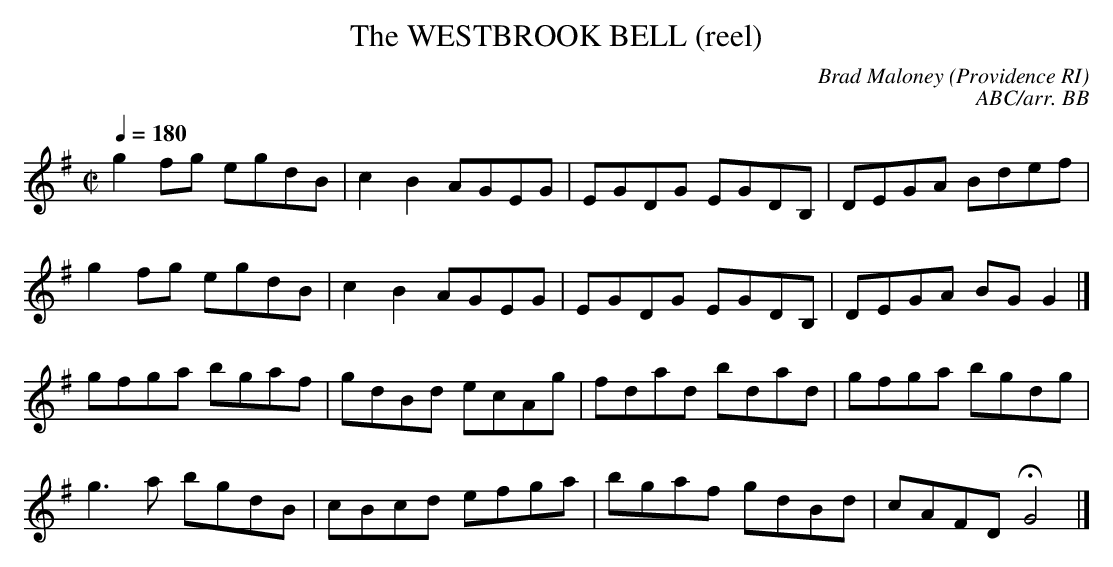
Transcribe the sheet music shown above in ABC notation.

X:1
T:WESTBROOK BELL (reel), The
C:Brad Maloney (Providence RI)
C:ABC/arr. BB
Q:1/4=180
M:C|
L:1/8
K:G
g2fg egdB|c2B2 AGEG|EGDG EGDB,|DEGA Bdef|
g2fg egdB|c2B2 AGEG| EGDG EGDB,|DEGA BGG2|]
gfga bgaf|gdBd ecAg|fdad bdad|gfga bgdg|
g3a bgdB|cBcd efga|bgaf gdBd|cAFD HG4|]
